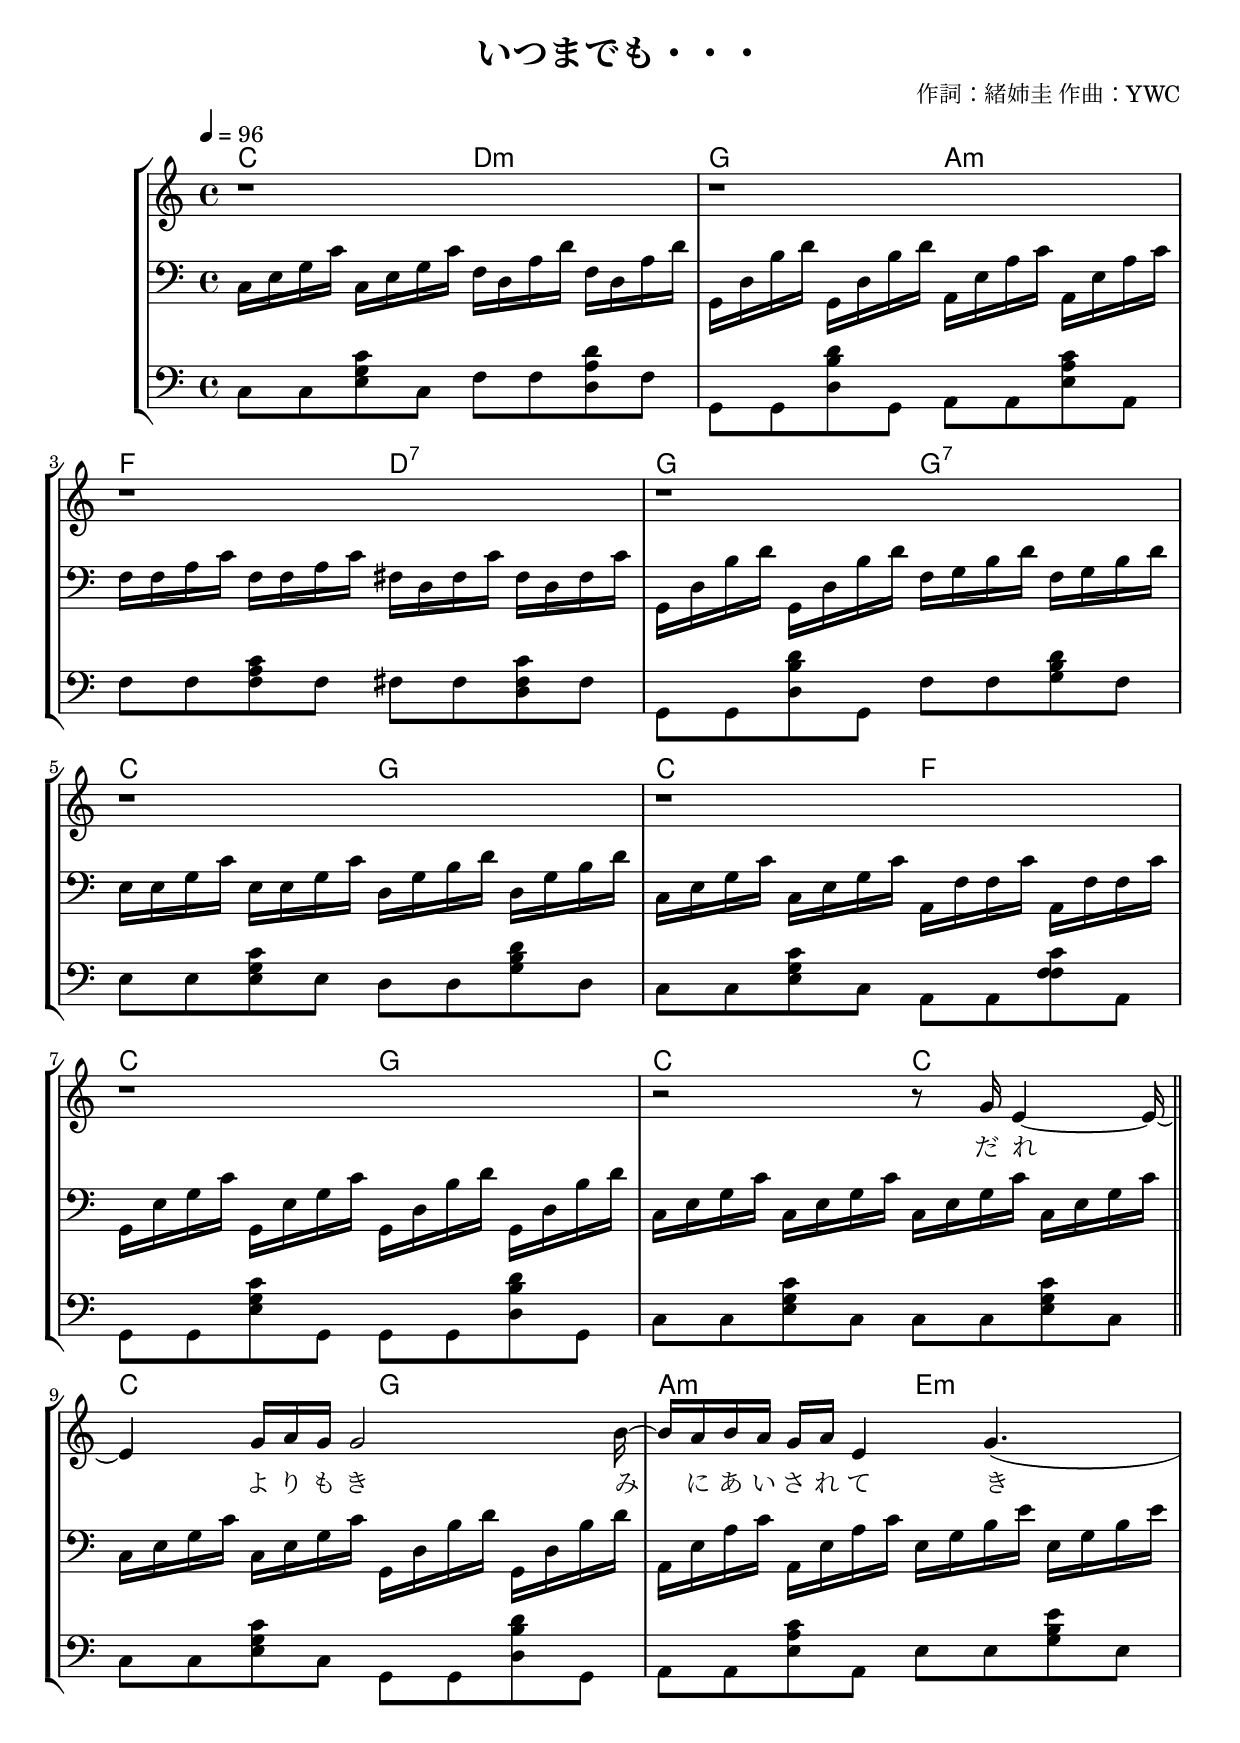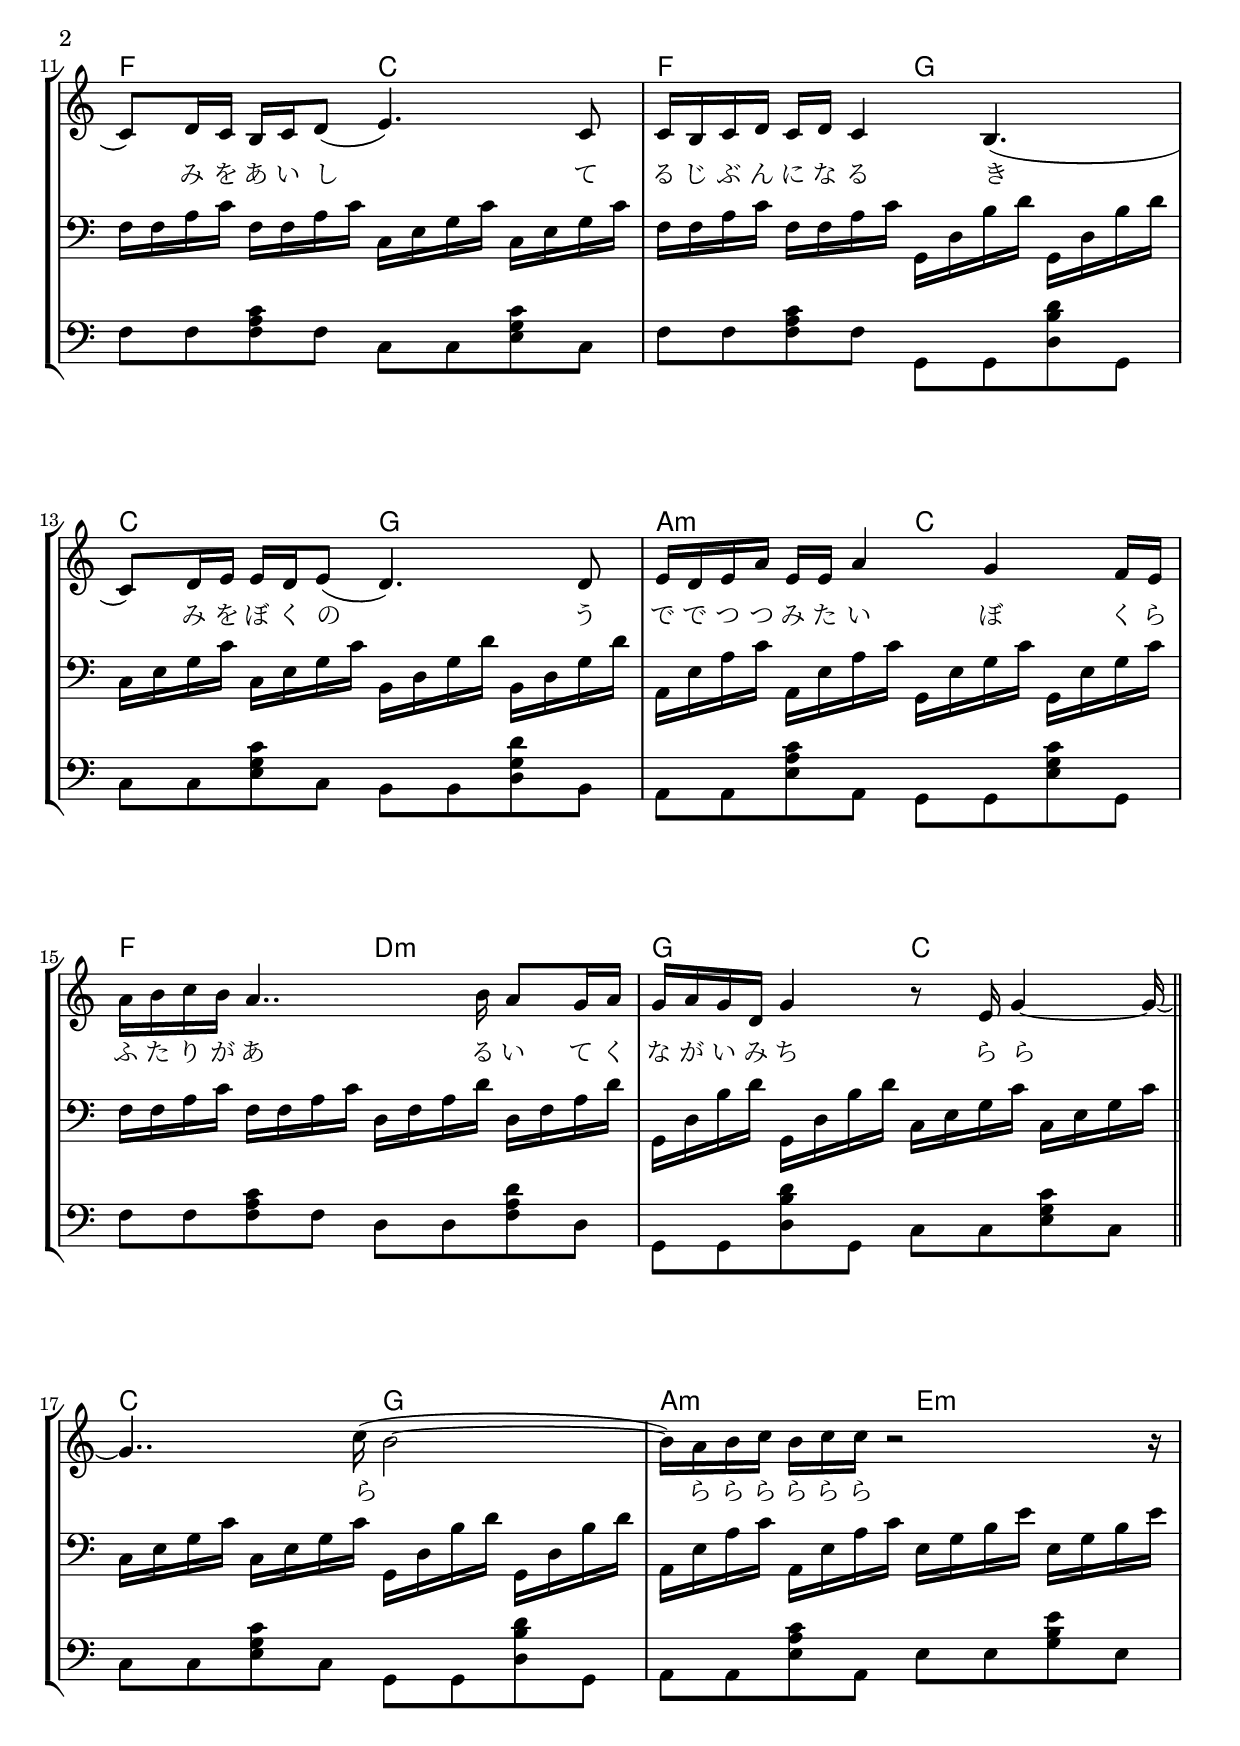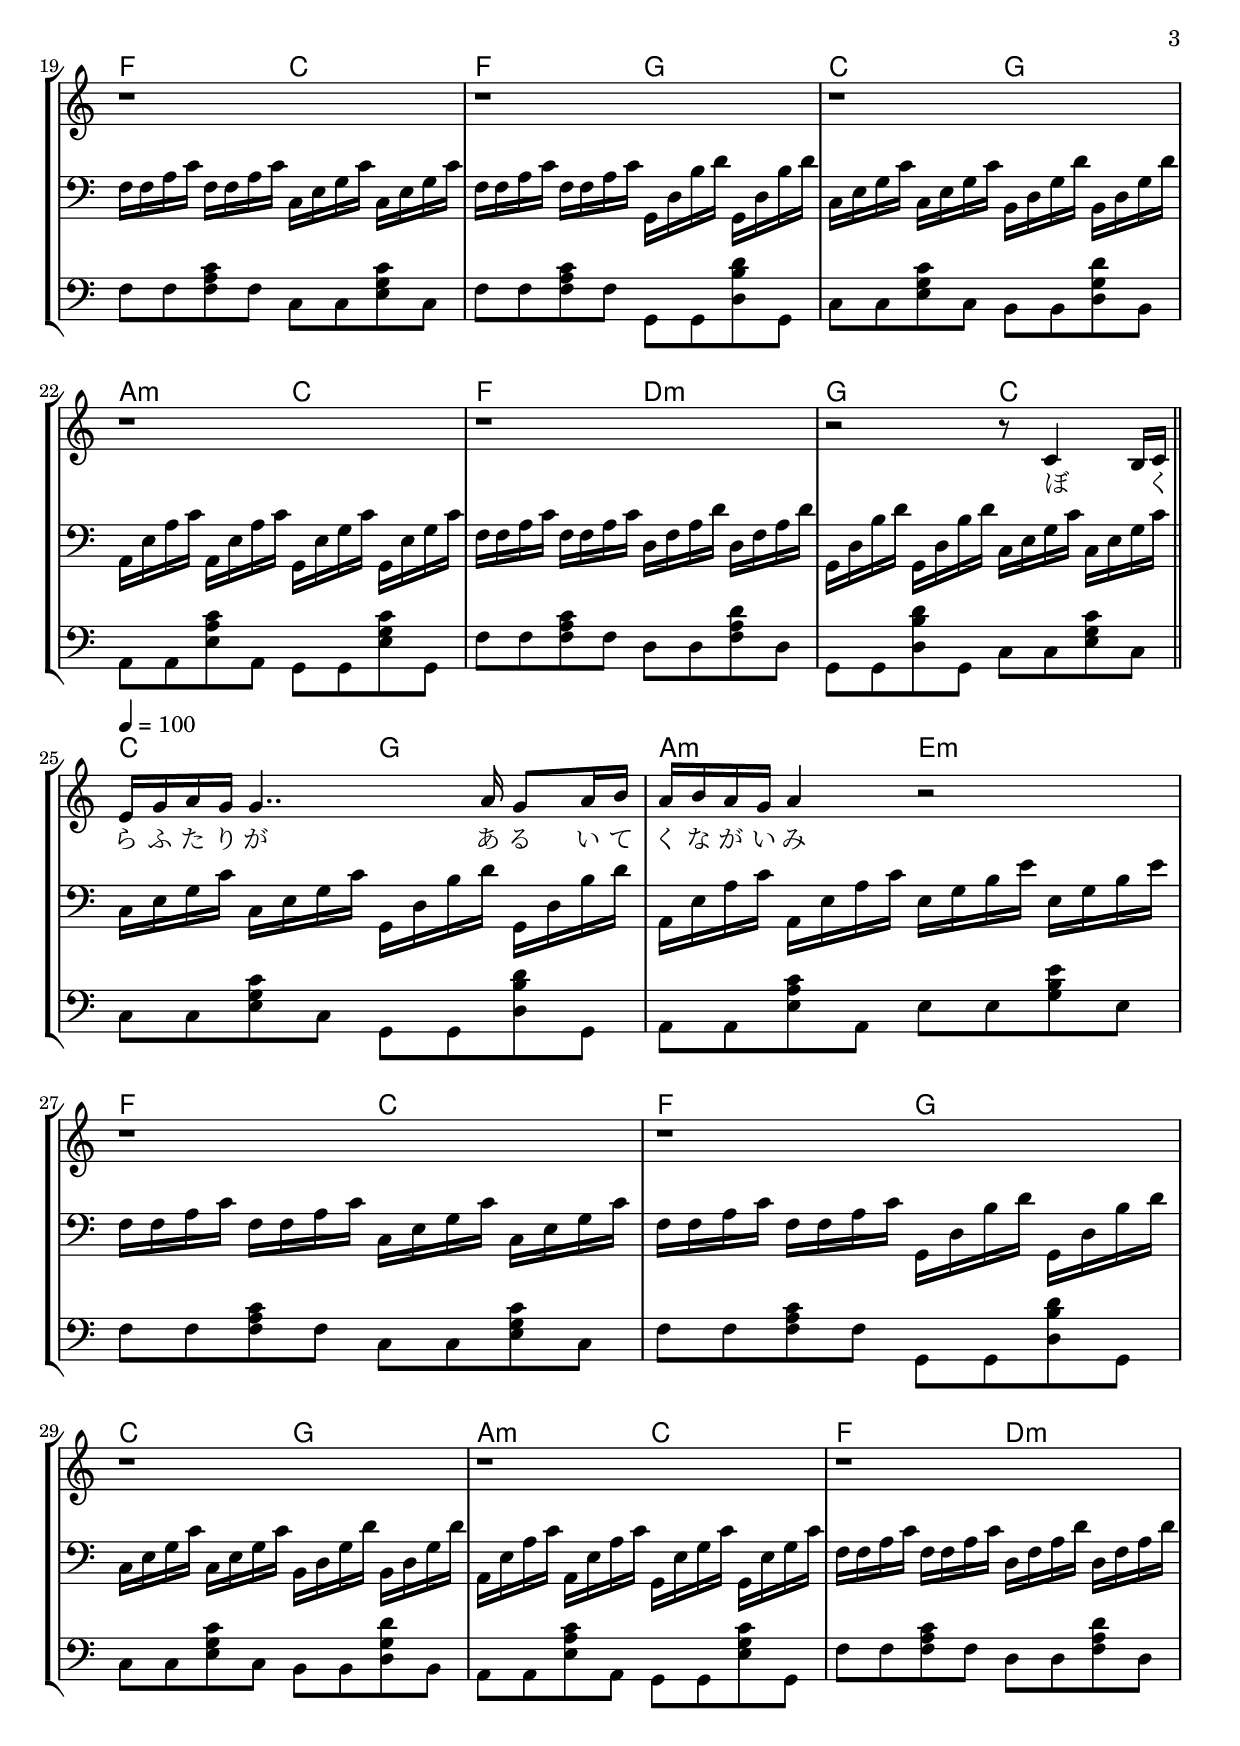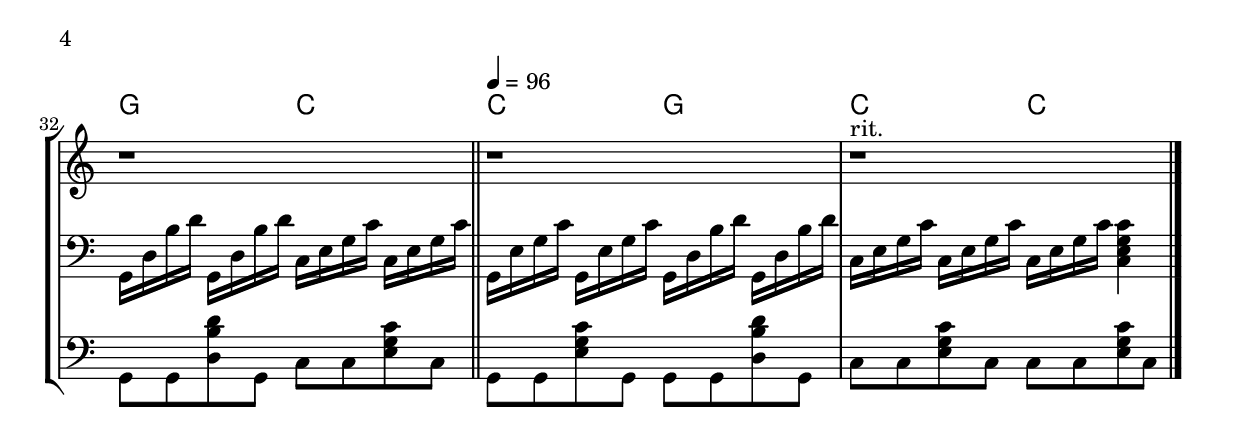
\version "2.12.1"

\header {
	title = \markup {いつまでも・・・}
	composer = \markup \center-column {"作詞：緒姉圭 作曲：YWC"}
}

harmony = \chordmode {
	c2 d:m g a:m f d:7 g g:7 c g c f c g c c 

	c g a:m e:m f c f g c g a:m c f d:m g c 

	c g a:m e:m f c f g c g a:m c f d:m g c 

	c g a:m e:m f c f g c g a:m c f d:m g c 

	c g c c 
}

melody = {
	\key c \major
	\tempo 4 = 96
	r1 | r1 | r1 | r1 | r1 | r1 | r1 | r2 r8 
	\set Staff.midiInstrument = #"fss0.35"
	g'16  e'4~e'16~ 
	e'4  g'16  a'16  g'16  g'2  b'16~ 
	b'16  a'16  b'16  a'16  g'16  a'16  e'4  g'4. 
	(c'8)  d'16  c'16  b16  c'16  d'8  (e'4.)  c'8 
	c'16  b16  c'16  d'16  c'16  d'16  c'4  b4. 
	(c'8)  d'16  e'16  e'16  d'16  e'8  (d'4.)  d'8 
	e'16  d'16  e'16  a'16  e'16  e'16  a'4  g'4  f'16  e'16 
	a'16  b'16  c''16  b'16  a'4..  b'16  a'8  g'16  a'16 
	g'16  a'16  g'16  d'16  g'4  	r8 	\set Staff.midiInstrument = #"fss0.35"
	e'16  g'4~g'16~ 
	g'4..  c''16  (b'2~ 
	b'16)  a'16  b'16  c''16  b'16  c''16  c''16  	r2~r16 r1 r1 r1 r1 r1 r2~r8 	\set Staff.midiInstrument = #"fss0.35"
	c'4  b16  c'16 
		\tempo 4 = 100
e'16  g'16  a'16  g'16  g'4..  a'16  g'8  a'16  b'16 
	a'16  b'16  a'16  g'16  a'4  	r2 r1 r1 r1 r1 r1 r1 	\tempo 4 = 96
	r1 | r1^"rit." \bar "|."
}

words = \lyricmode {
	
	だ  れ  よ  り  も  き  み  に  あ  い  さ  れ  て  き  み  を  あ  い  し  て  る  じ  ぶ  ん  に  な  る  き  み  を  ぼ  く  の  う  で  で  つ  つ  み  た  い  ぼ  く  ら  ふ  た  り  が  あ  る  い  て  く  な  が  い  み  ち  
	ら  ら  ら  ら  ら  ら  ら  ら  ら  
	ぼ  く  ら  ふ  た  り  が  あ  る  い  て  く  な  が  い  み  ち  
	
}

tempochange = {
	\tempo 4 = 96
	r1 | r1 | r1 | r1 | r1 | r1 | r1 | r1 \bar "||"
	\tempo 4 = 96
	r1 | r1 | r1 | r1 | r1 | r1 | r1 | r1 \bar "||"
	\tempo 4 = 96
	r1 | r1 | r1 | r1 | r1 | r1 | r1 | r1 \bar "||"
	\tempo 4 = 100
	r1 | r1 | r1 | r1 | r1 | r1 | r1 | r1 \bar "||"
	\tempo 4 = 96
	r1 | \tempo 4 = 72 r2 \tempo 4 = 64 r2 \bar "|."
}

mainacc = {
	\clef bass
	\set Staff.midiInstrument = #"Pad 8 (sweep)"
	\key c \major
	\tempo 4 = 96
	c16 e g c' c e g c'
	f16 d a d' f d a d'
	g,16 d b d' g, d b d'
	a,16 e a c' a, e a c'
	f16 f a c' f f a c'
	fis16 d fis c' fis d fis c'
	g,16 d b d' g, d b d'
	f16 g b d' f g b d'
	e16 e g c' e e g c'
	d16 g b d' d g b d'
	c16 e g c' c e g c'
	a,16 f f c' a, f f c'
	g,16 e g c' g, e g c'
	g,16 d b d' g, d b d'
	c16 e g c' c e g c'
	c16 e g c' c e g c'
	\bar "||"

	\set Staff.midiInstrument = #"Pad 8 (sweep)"
	c16 e g c' c e g c'
	g,16 d b d' g, d b d'
	a,16 e a c' a, e a c'
	e16 g b e' e g b e'
	f16 f a c' f f a c'
	c16 e g c' c e g c'
	f16 f a c' f f a c'
	g,16 d b d' g, d b d'
	c16 e g c' c e g c'
	b,16 d g d' b, d g d'
	a,16 e a c' a, e a c'
	g,16 e g c' g, e g c'
	f16 f a c' f f a c'
	d16 f a d' d f a d'
	g,16 d b d' g, d b d'
	c16 e g c' c e g c'
	\bar "||"

	\set Staff.midiInstrument = #"Pad 8 (sweep)"
	c16 e g c' c e g c'
	g,16 d b d' g, d b d'
	a,16 e a c' a, e a c'
	e16 g b e' e g b e'
	f16 f a c' f f a c'
	c16 e g c' c e g c'
	f16 f a c' f f a c'
	g,16 d b d' g, d b d'
	c16 e g c' c e g c'
	b,16 d g d' b, d g d'
	a,16 e a c' a, e a c'
	g,16 e g c' g, e g c'
	f16 f a c' f f a c'
	d16 f a d' d f a d'
	g,16 d b d' g, d b d'
	c16 e g c' c e g c'
	\bar "||"

	\set Staff.midiInstrument = #"Recorder"
	\tempo 4 = 100
	c16 e g c' c e g c'
	g,16 d b d' g, d b d'
	a,16 e a c' a, e a c'
	e16 g b e' e g b e'
	f16 f a c' f f a c'
	c16 e g c' c e g c'
	f16 f a c' f f a c'
	g,16 d b d' g, d b d'
	c16 e g c' c e g c'
	b,16 d g d' b, d g d'
	a,16 e a c' a, e a c'
	g,16 e g c' g, e g c'
	f16 f a c' f f a c'
	d16 f a d' d f a d'
	g,16 d b d' g, d b d'
	c16 e g c' c e g c'
	\bar "||"

	\set Staff.midiInstrument = #"Pad 8 (sweep)"
	\tempo 4 = 96
	g,16 e g c' g, e g c'
	g,16 d b d' g, d b d'
	c16 e g c' c e g c'
	c16 e g c' <c e g c'>4
	\bar "|."
}

subacc = {
	\clef bass
	\set Staff.midiInstrument = #"FX 7 (echoes)"
	\key c \major
	\tempo 4 = 96
	c8 c8 <e g c'>8 c8
	f8 f8 <d a d'>8 f8
	g,8 g,8 <d b d'>8 g,8
	a,8 a,8 <e a c'>8 a,8
	f8 f8 <f a c'>8 f8
	fis8 fis8 <d fis c'>8 fis8
	g,8 g,8 <d b d'>8 g,8
	f8 f8 <g b d'>8 f8
	e8 e8 <e g c'>8 e8
	d8 d8 <g b d'>8 d8
	c8 c8 <e g c'>8 c8
	a,8 a,8 <f f c'>8 a,8
	g,8 g,8 <e g c'>8 g,8
	g,8 g,8 <d b d'>8 g,8
	c8 c8 <e g c'>8 c8
	c8 c8 <e g c'>8 c8
	\bar "||"

	\set Staff.midiInstrument = #"FX 7 (echoes)"
	c8 c8 <e g c'>8 c8
	g,8 g,8 <d b d'>8 g,8
	a,8 a,8 <e a c'>8 a,8
	e8 e8 <g b e'>8 e8
	f8 f8 <f a c'>8 f8
	c8 c8 <e g c'>8 c8
	f8 f8 <f a c'>8 f8
	g,8 g,8 <d b d'>8 g,8
	c8 c8 <e g c'>8 c8
	b,8 b,8 <d g d'>8 b,8
	a,8 a,8 <e a c'>8 a,8
	g,8 g,8 <e g c'>8 g,8
	f8 f8 <f a c'>8 f8
	d8 d8 <f a d'>8 d8
	g,8 g,8 <d b d'>8 g,8
	c8 c8 <e g c'>8 c8
	\bar "||"

	\set Staff.midiInstrument = #"FX 7 (echoes)"
	c8 c8 <e g c'>8 c8
	g,8 g,8 <d b d'>8 g,8
	a,8 a,8 <e a c'>8 a,8
	e8 e8 <g b e'>8 e8
	f8 f8 <f a c'>8 f8
	c8 c8 <e g c'>8 c8
	f8 f8 <f a c'>8 f8
	g,8 g,8 <d b d'>8 g,8
	c8 c8 <e g c'>8 c8
	b,8 b,8 <d g d'>8 b,8
	a,8 a,8 <e a c'>8 a,8
	g,8 g,8 <e g c'>8 g,8
	f8 f8 <f a c'>8 f8
	d8 d8 <f a d'>8 d8
	g,8 g,8 <d b d'>8 g,8
	c8 c8 <e g c'>8 c8
	\bar "||"

	\set Staff.midiInstrument = #"FX 7 (echoes)"
	\tempo 4 = 100
	c8 c8 <e g c'>8 c8
	g,8 g,8 <d b d'>8 g,8
	a,8 a,8 <e a c'>8 a,8
	e8 e8 <g b e'>8 e8
	f8 f8 <f a c'>8 f8
	c8 c8 <e g c'>8 c8
	f8 f8 <f a c'>8 f8
	g,8 g,8 <d b d'>8 g,8
	c8 c8 <e g c'>8 c8
	b,8 b,8 <d g d'>8 b,8
	a,8 a,8 <e a c'>8 a,8
	g,8 g,8 <e g c'>8 g,8
	f8 f8 <f a c'>8 f8
	d8 d8 <f a d'>8 d8
	g,8 g,8 <d b d'>8 g,8
	c8 c8 <e g c'>8 c8
	\bar "||"

	\set Staff.midiInstrument = #"FX 7 (echoes)"
	\tempo 4 = 96
	g,8 g,8 <e g c'>8 g,8
	g,8 g,8 <d b d'>8 g,8
	c8 c8 <e g c'>8 c8
	c8 c8 <e g c'>8 c8
	\bar "|."
}

percA = {
	\drummode {
	r1 |r1 |r1 |r1 |r1 |r1 |r1 |r1 \bar "||"
	r1 |r1 |r1 |r1 |r1 |r1 |r1 |r1 \bar "||"
	r4 hh4 hh4 hh4  |hh4 hh4 hh4 hh4  |hh4 hh4 hh4 hh4  |hh4 hh4 hh4 hh4  |r4 hh4 hh4 hh4  |hh4 hh4 hh4 hh4  |hh4 hh4 hh4 hh4  |r1  \bar "||"
	r1 |r1 |r1 |r1 |r1 |r1 |r1 |r1 \bar "||"
	r1 |r1 \bar "|."
	}
}

percB = {
	\drummode {
	r1 |r1 |r1 |r1 |r1 |r1 |r1 |r1 \bar "||"
	r1 |r1 |r1 |r1 |r1 |r1 |r1 |r1 \bar "||"
	r4 sn8 sn4. sn4  |r4 sn8 sn4. sn4  |r4 sn8 sn4. sn4  |r4 sn8 sn4. sn4  |r4 sn8 sn4. sn4  |r4 sn8 sn4. sn4  |r4 sn8 sn4. sn4  |sn16 sn16 sn16 sn16 sn16 sn16 sn16 sn16 sn16 sn16 sn16 sn16 sn16 sn16 sn16 sn16  \bar "||"
	r1 |r1 |r1 |r1 |r1 |r1 |r1 |r1 \bar "||"
	r1 |r1 \bar "|."
	}
}

percC = {
	\drummode {
	r1 |r1 |r1 |r1 |r1 |r1 |r1 |r1 \bar "||"
	r1 |r1 |r1 |r1 |r1 |r1 |r1 |r1 \bar "||"
	bd4 bd4 bd4 bd4  |bd4 bd4 bd4 bd8 bd8  |bd4 bd4 bd4 bd4  |bd4 bd4 bd4 bd8 bd8  |bd4 bd4 bd4 bd4  |bd4 bd4 bd4 bd8 bd8  |bd4 bd4 bd4 bd4  |bd4 bd4 bd8 bd8 bd8 bd8  \bar "||"
	r1 |r1 |r1 |r1 |r1 |r1 |r1 |r1 \bar "||"
	r1 |r1 \bar "|."
	}
}

percD = {
	\drummode {
	r1 |r1 |r1 |r1 |r1 |r1 |r1 |r1 \bar "||"
	r1 |r1 |r1 |r1 |r1 |r1 |r1 |r1 \bar "||"
	r8 hhp4 hhp4 hhp4 hhp8  |r8 hhp4 hhp4 hhp4 hhp8  |r8 hhp4 hhp4 hhp4 hhp8  |r8 hhp4 hhp4 hhp4 hhp8  |r8 hhp4 hhp4 hhp4 hhp8  |r8 hhp4 hhp4 hhp4 hhp8  |r8 hhp4 hhp4 hhp4 hhp8  |r8 hhp4 hhp4 hhp4 hhp8  \bar "||"
	r1 |r1 |r1 |r1 |r1 |r1 |r1 |r1 \bar "||"
	r1 |r1 \bar "|."
	}
}

percE = {
	\drummode {
	r1 |r1 |r1 |r1 |r1 |r1 |r1 |r1 \bar "||"
	r1 |r1 |r1 |r1 |r1 |r1 |r1 |r1 \bar "||"
	cymc1  |r1 |r1 |r1 |cymc1  |r1 |r1 |r1 \bar "||"
	r1 |r1 |r1 |r1 |r1 |r1 |r1 |r1 \bar "||"
	r1 |r1 \bar "|."
	}
}

\score {
	<<
		\new StaffGroup <<
			\new ChordNames {\harmony}
			\new Voice = "melody" {\melody}
			\new Lyrics \lyricsto "melody" \words
			\new Staff = "mainacc" {\mainacc}
			\new Staff = "subacc" {\subacc}
		>>
	>>
	\layout { }
}
